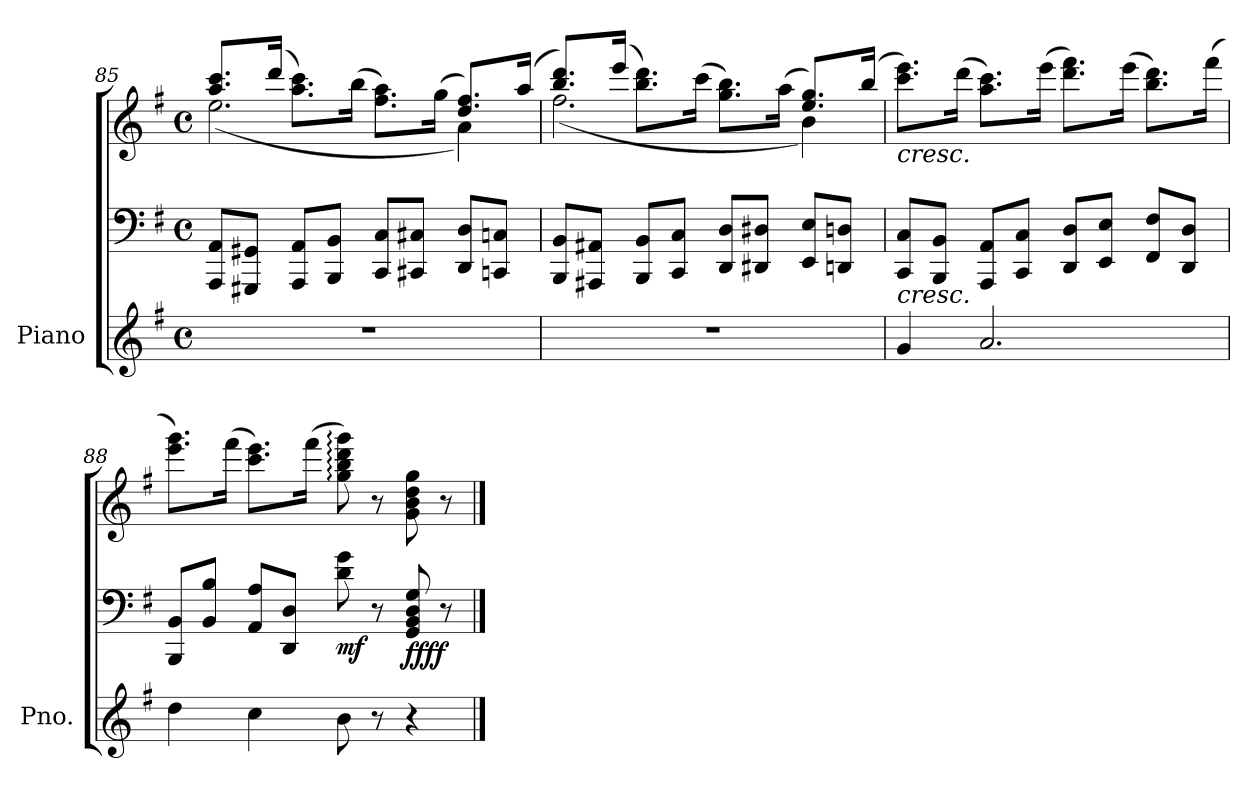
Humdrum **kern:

**kern	**kern	**kern	**dynam
*part1	*part1	*part1	*part1
*staff3	*staff2	*staff1	*staff1/2/3
*I"Piano	*	*	*
*I'Pno.	*	*	*
*clefG2	*clefF4	*clefG2	*
*k[f#]	*k[f#]	*k[f#]	*
*M4/4	*M4/4	*M4/4	*
*met(c)	*met(c)	*met(c)	*
=85	=85	=85	=85
*	*	*^	*
!	!	!	!	!LO:DY:b=3
!	!	!	!	!LO:DY:n=1:b=2
1r	8AAA/ 8AA/L	8.aa/ 8.ccc/L	(<2.ee\	mf mp
.	8GGG#X/ 8GG#X/J	.	.	.
.	.	(>16ddd/Jk	.	.
.	8AAA/ 8AA/L	8.aa\ 8.ccc\L)	.	.
.	8BBB/ 8BB/J	.	.	.
.	.	(>16bb\Jk	.	.
.	8CC/ 8C/L	8.ff#\ 8.aa\L)	.	.
.	8CC#X/ 8C#X/J	.	.	.
.	.	(>16gg\Jk	.	.
.	8DD/ 8D/L	8.dd/ 8.ff#/L)	4a\)	.
.	8CCn/ 8Cn/J	.	.	.
.	.	(>16aa/Jk	.	.
=86	=86	=86	=86	=86
1r	8BBB/ 8BB/L	8.bb/ 8.ddd/L)	(<2.ff#\	.
.	8AAA#X/ 8AA#X/J	.	.	.
.	.	(>16eee/Jk	.	.
.	8BBB/ 8BB/L	8.bb\ 8.ddd\L)	.	.
.	8CC/ 8C/J	.	.	.
.	.	(>16ccc\Jk	.	.
.	8DD/ 8D/L	8.gg\ 8.bb\L)	.	.
.	8DD#X/ 8D#X/J	.	.	.
.	.	(>16aa\Jk	.	.
.	8EE/ 8E/L	8.ee/ 8.gg/L)	4b\)	.
.	8DDn/ 8Dn/J	.	.	.
.	.	(>16bb/Jk	.	.
*	*	*v	*v	*
!!LO:PB:g=z
=87	=87	=87	=87
!	!	!LO:TX:b:i:t=cresc.	!
!	!LO:TX:b:i:t=cresc.	!	!
4g/	8CC/ 8C/L	8.ccc\ 8.eee\L)	.
.	8BBB/ 8BB/J	.	.
.	.	(>16ddd\Jk	.
2.a/	8AAA/ 8AA/L	8.aa\ 8.ccc\L)	.
.	8CC/ 8C/J	.	.
.	.	(>16eee\Jk	.
.	8DD/ 8D/L	8.ddd\ 8.fff#\L)	.
.	8EE/ 8E/J	.	.
.	.	(>16eee\Jk	.
.	8FF#/ 8F#/L	8.bb\ 8.ddd\L)	.
.	8DD/ 8D/J	.	.
.	.	(>16fff#\Jk	.
=88	=88	=88	=88
4dd\	8BBB/ 8BB/L	8.eee\ 8.ggg\L)	.
.	8BB/ 8B/J	.	.
.	.	(>16fff#\Jk	.
4cc\	8AA/ 8A/L	8.ccc\ 8.eee\L)	.
.	8DD/ 8D/J	.	.
.	.	(>16fff#\Jk	.
!	!	!	!LO:DY:b=2
8b\	8d\ 8g\	8gg\: 8bb\: 8ddd\: 8ggg\:)	mf
8r	8r	8r	.
!	!	!	!LO:DY:b=2
!	!	!	!LO:DY:n=1:b
4r	8GG/ 8BB/ 8D/ 8G/	8g\ 8b\ 8dd\ 8gg\	ff ff
.	8r	8r	.
==	==	==	==
*-	*-	*-	*-
